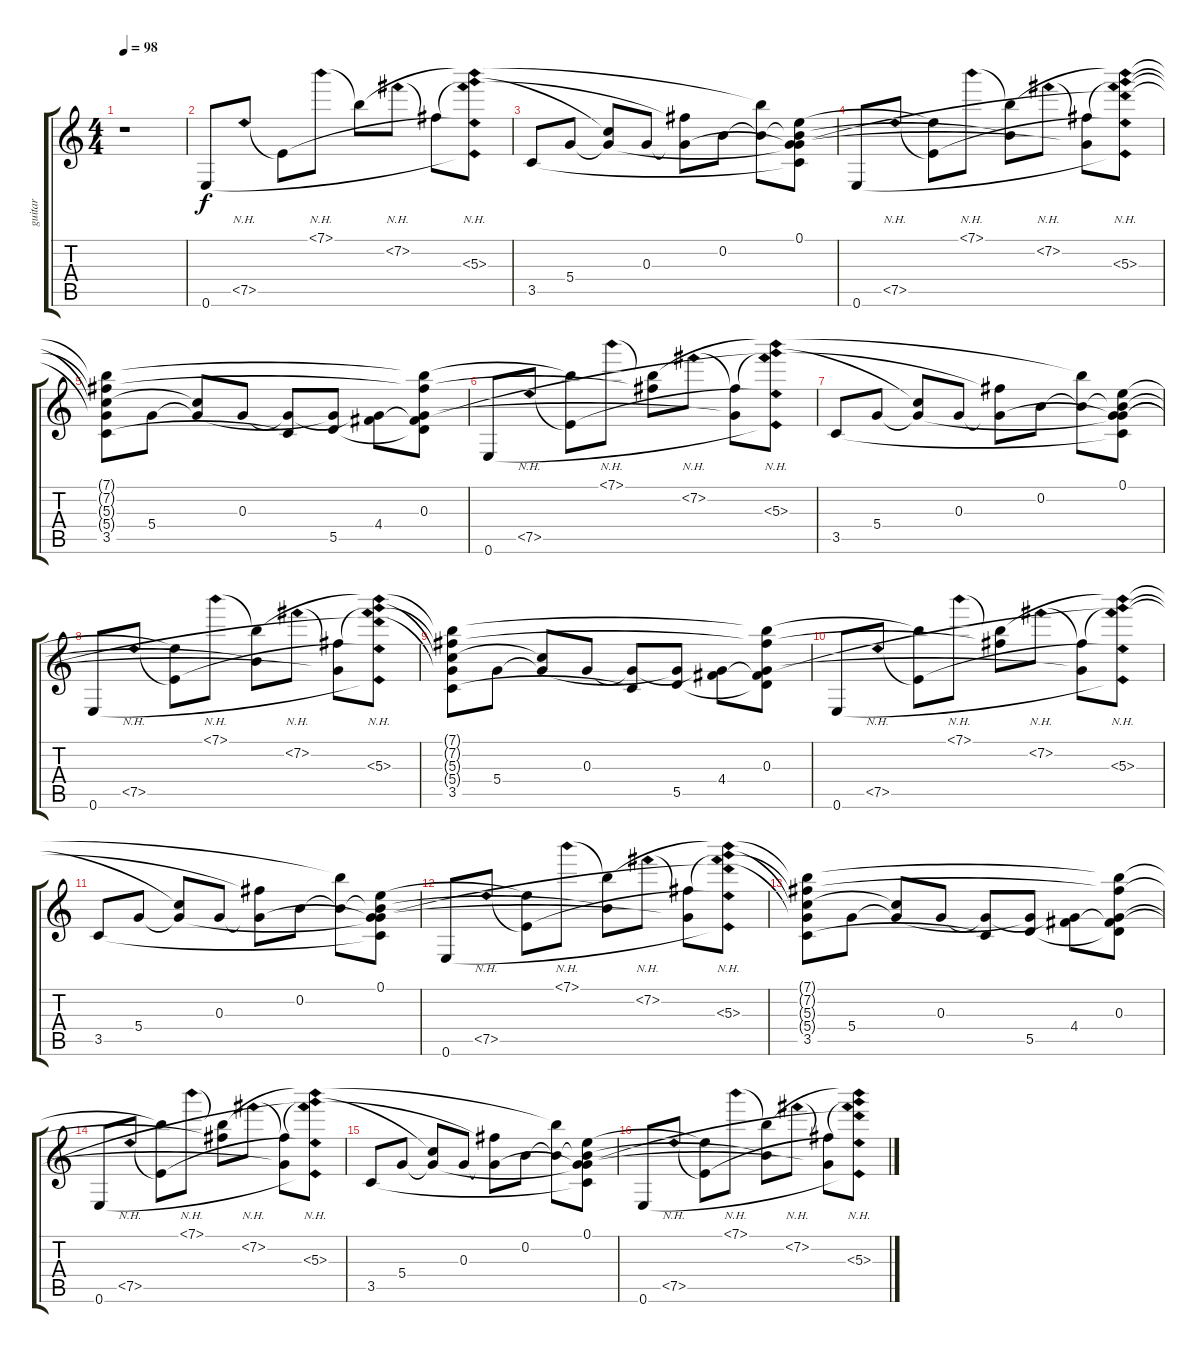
\track ("guitar" "guitar") {instrument electricguitarclean}
\staff {score tabs}
\tuning (E4 B3 G3 D3 A2 E2) {hide}
\ts (4 4)
\tempo 98
\clef g2
\ks c
r.1{dy f instrument electricguitarclean} |
0.6.8 7.5{nh}.8 7.5{t}.8 7.1{nh}.8 7.1{t}.8 7.2{nh}.8 7.2{t}.8 (7.1{nh t} 7.2{nh t} 5.3{nh} 7.5{nh t} 0.6{nh t}).8 |
3.5.8 5.4.8 (5.3{t} 5.4{t}).8 0.3.8 (7.2{t} 0.3{t}).8 0.2.8 (7.1{t} 0.2{t}).8 (0.1 0.2{t} 0.3{t} 5.4{t} 3.5{t}).8 |
0.6.8 7.5{nh}.8 (0.1{t} 7.5{t}).8 7.1{nh}.8 (7.1{t} 0.2{t}).8 7.2{nh}.8 (7.2{t} 0.3{t}).8 (7.1{nh t} 7.2{nh t} 5.3{nh} 5.4{nh t} 7.5{nh t} 0.6{nh t}).8 |
(7.1{t} 7.2{t} 5.3{t} 5.4{t} 3.5).8 5.4.8 (5.3{t} 5.4{t}).8 0.3.8 (0.3{t} 3.5{t}).8 (5.4{t} 5.5).8 (0.3{t} 4.4).8 (7.1{t} 7.2{t} 0.3 4.4{t} 5.5{t}).8 |
0.6.8 7.5{nh}.8 (7.1{t} 7.5{t}).8 7.1{nh}.8 (7.1{t} 7.2{t}).8 7.2{nh}.8 (7.2{t} 0.3{t}).8 (7.1{nh t} 7.2{nh t} 5.3{nh} 4.4{nh t} 7.5{nh t} 0.6{nh t}).8 |
3.5.8 5.4.8 (5.3{t} 5.4{t}).8 0.3.8 (7.2{t} 0.3{t}).8 0.2.8 (7.1{t} 0.2{t}).8 (0.1 0.2{t} 0.3{t} 5.4{t} 3.5{t}).8 |
0.6.8 7.5{nh}.8 (0.1{t} 7.5{t}).8 7.1{nh}.8 (7.1{t} 0.2{t}).8 7.2{nh}.8 (7.2{t} 0.3{t}).8 (7.1{nh t} 7.2{nh t} 5.3{nh} 5.4{nh t} 7.5{nh t} 0.6{nh t}).8 |
(7.1{t} 7.2{t} 5.3{t} 5.4{t} 3.5).8 5.4.8 (5.3{t} 5.4{t}).8 0.3.8 (0.3{t} 3.5{t}).8 (5.4{t} 5.5).8 (0.3{t} 4.4).8 (7.1{t} 7.2{t} 0.3 4.4{t} 5.5{t}).8 |
0.6.8 7.5{nh}.8 (7.1{t} 7.5{t}).8 7.1{nh}.8 (7.1{t} 7.2{t}).8 7.2{nh}.8 (7.2{t} 0.3{t}).8 (7.1{nh t} 7.2{nh t} 5.3{nh} 4.4{nh t} 7.5{nh t} 0.6{nh t}).8 |
3.5.8 5.4.8 (5.3{t} 5.4{t}).8 0.3.8 (7.2{t} 0.3{t}).8 0.2.8 (7.1{t} 0.2{t}).8 (0.1 0.2{t} 0.3{t} 5.4{t} 3.5{t}).8 |
0.6.8 7.5{nh}.8 (0.1{t} 7.5{t}).8 7.1{nh}.8 (7.1{t} 0.2{t}).8 7.2{nh}.8 (7.2{t} 0.3{t}).8 (7.1{nh t} 7.2{nh t} 5.3{nh} 5.4{nh t} 7.5{nh t} 0.6{nh t}).8 |
(7.1{t} 7.2{t} 5.3{t} 5.4{t} 3.5).8 5.4.8 (5.3{t} 5.4{t}).8 0.3.8 (0.3{t} 3.5{t}).8 (5.4{t} 5.5).8 (0.3{t} 4.4).8 (7.1{t} 7.2{t} 0.3 4.4{t} 5.5{t}).8 |
0.6.8 7.5{nh}.8 (7.1{t} 7.5{t}).8 7.1{nh}.8 (7.1{t} 7.2{t}).8 7.2{nh}.8 (7.2{t} 0.3{t}).8 (7.1{nh t} 7.2{nh t} 5.3{nh} 4.4{nh t} 7.5{nh t} 0.6{nh t}).8 |
3.5.8 5.4.8 (5.3{t} 5.4{t}).8 0.3.8 (7.2{t} 0.3{t}).8 0.2.8 (7.1{t} 0.2{t}).8 (0.1 0.2{t} 0.3{t} 5.4{t} 3.5{t}).8 |
0.6.8 7.5{nh}.8 (0.1{t} 7.5{t}).8 7.1{nh}.8 (7.1{t} 0.2{t}).8 7.2{nh}.8 (7.2{t} 0.3{t}).8 (7.1{nh t} 7.2{nh t} 5.3{nh} 5.4{nh t} 7.5{nh t} 0.6{nh t}).8
